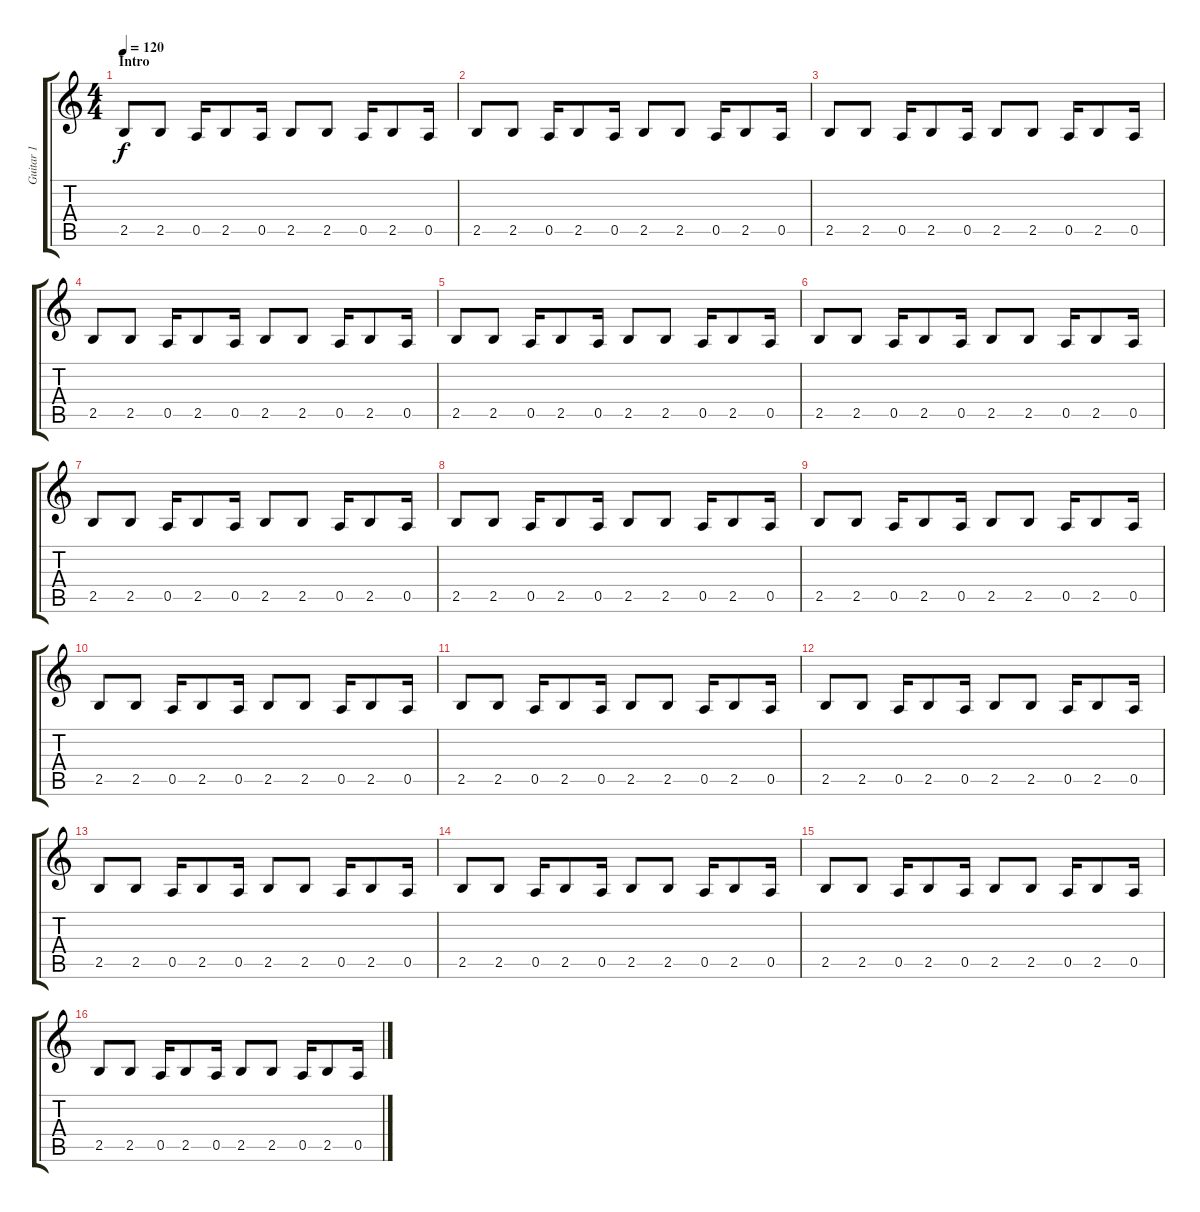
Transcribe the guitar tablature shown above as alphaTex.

\track ("Guitar 1" "Guitar 1") {instrument distortionguitar}
\staff {score tabs}
\tuning (E4 B3 G3 D3 A2 E2) {hide}
\ts (4 4)
\section ("" "Intro")
\tempo 120
\clef g2
\ks c
2.5.8{dy f instrument distortionguitar} 2.5.8 0.5.16 2.5.8 0.5.16 2.5.8 2.5.8 0.5.16 2.5.8 0.5.16 |
2.5.8 2.5.8 0.5.16 2.5.8 0.5.16 2.5.8 2.5.8 0.5.16 2.5.8 0.5.16 |
2.5.8 2.5.8 0.5.16 2.5.8 0.5.16 2.5.8 2.5.8 0.5.16 2.5.8 0.5.16 |
2.5.8 2.5.8 0.5.16 2.5.8 0.5.16 2.5.8 2.5.8 0.5.16 2.5.8 0.5.16 |
2.5.8 2.5.8 0.5.16 2.5.8 0.5.16 2.5.8 2.5.8 0.5.16 2.5.8 0.5.16 |
2.5.8 2.5.8 0.5.16 2.5.8 0.5.16 2.5.8 2.5.8 0.5.16 2.5.8 0.5.16 |
2.5.8 2.5.8 0.5.16 2.5.8 0.5.16 2.5.8 2.5.8 0.5.16 2.5.8 0.5.16 |
2.5.8 2.5.8 0.5.16 2.5.8 0.5.16 2.5.8 2.5.8 0.5.16 2.5.8 0.5.16 |
2.5.8 2.5.8 0.5.16 2.5.8 0.5.16 2.5.8 2.5.8 0.5.16 2.5.8 0.5.16 |
2.5.8 2.5.8 0.5.16 2.5.8 0.5.16 2.5.8 2.5.8 0.5.16 2.5.8 0.5.16 |
2.5.8 2.5.8 0.5.16 2.5.8 0.5.16 2.5.8 2.5.8 0.5.16 2.5.8 0.5.16 |
2.5.8 2.5.8 0.5.16 2.5.8 0.5.16 2.5.8 2.5.8 0.5.16 2.5.8 0.5.16 |
2.5.8 2.5.8 0.5.16 2.5.8 0.5.16 2.5.8 2.5.8 0.5.16 2.5.8 0.5.16 |
2.5.8 2.5.8 0.5.16 2.5.8 0.5.16 2.5.8 2.5.8 0.5.16 2.5.8 0.5.16 |
2.5.8 2.5.8 0.5.16 2.5.8 0.5.16 2.5.8 2.5.8 0.5.16 2.5.8 0.5.16 |
2.5.8 2.5.8 0.5.16 2.5.8 0.5.16 2.5.8 2.5.8 0.5.16 2.5.8 0.5.16
